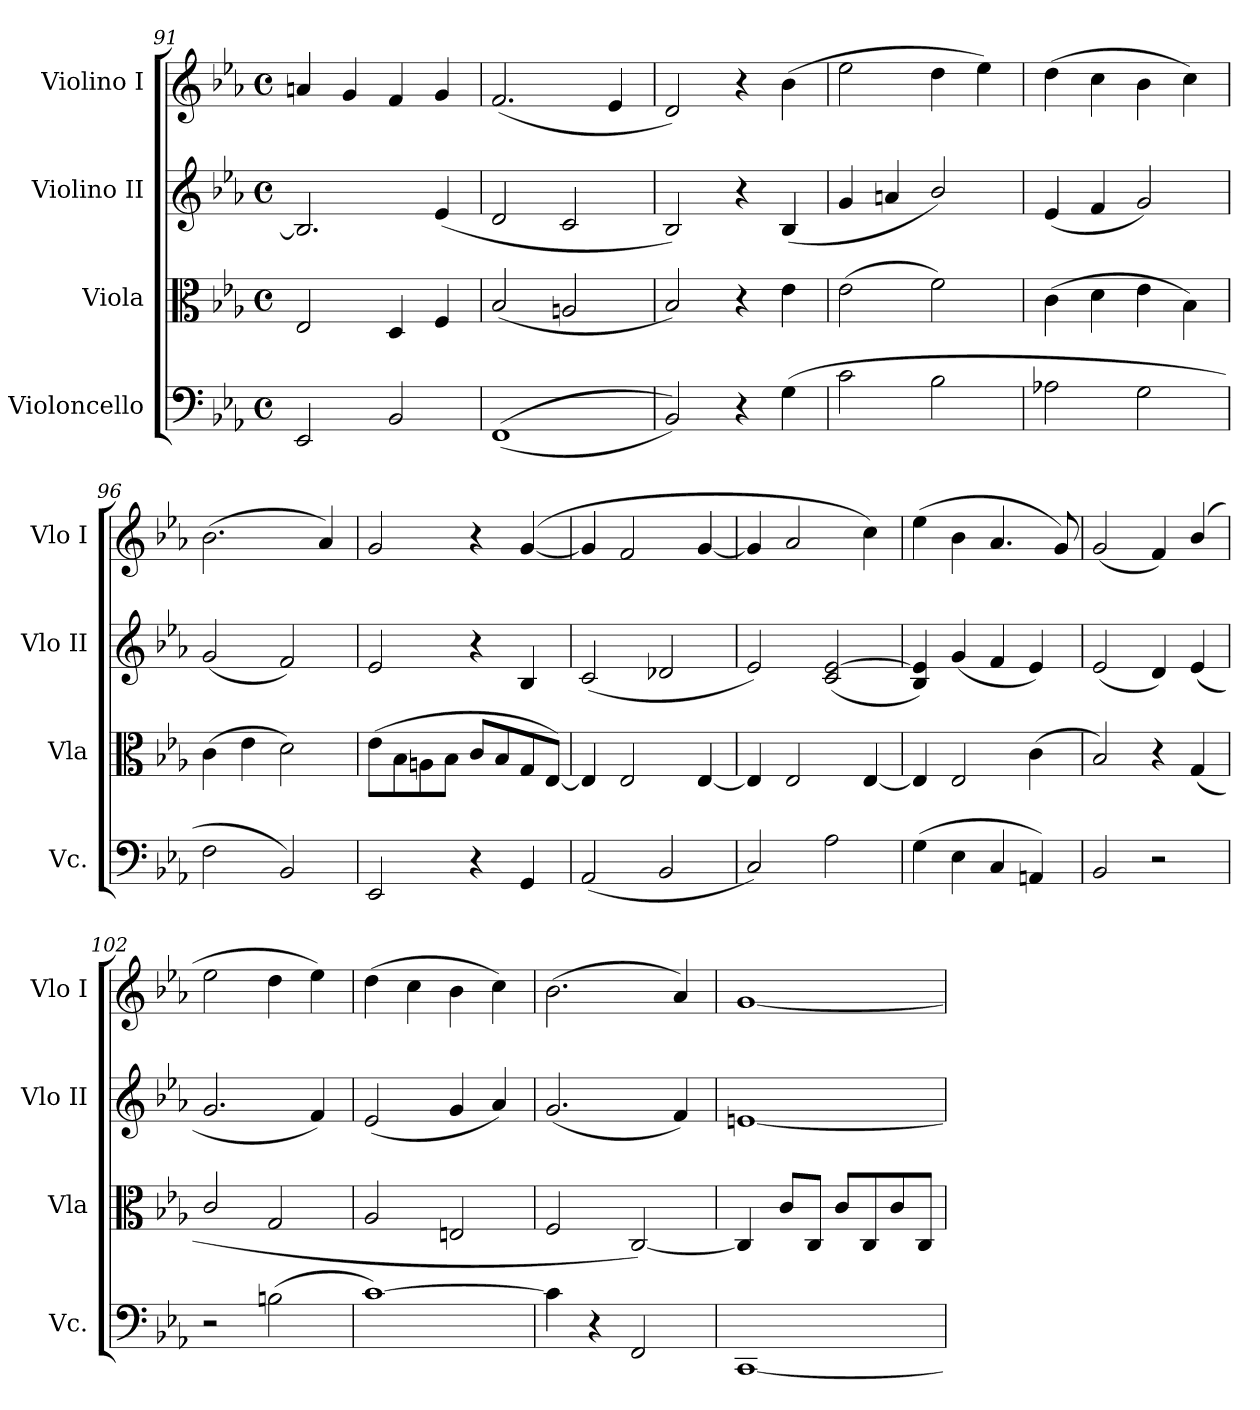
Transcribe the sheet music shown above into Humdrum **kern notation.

**kern	**kern	**kern	**kern
*part4	*part3	*part2	*part1
*staff4	*staff3	*staff2	*staff1
*I"Violoncello	*I"Viola	*I"Violino II	*I"Violino I
*I'Vc.	*I'Vla	*I'Vlo II	*I'Vlo I
*clefF4	*clefC3	*clefG2	*clefG2
*k[b-e-a-]	*k[b-e-a-]	*k[b-e-a-]	*k[b-e-a-]
*M4/4	*M4/4	*M4/4	*M4/4
*met(c)	*met(c)	*met(c)	*met(c)
=91	=91	=91	=91
2EE-/	2E-/	2.B-/]	4an/
.	.	.	4g/
2BB-/	4D/	.	4f/
.	4F/	(>4e-/	4g/
!!LO:LB:g=z
=92	=92	=92	=92
((1FF	(2B-/	2d/	(2.f/
.	2An/	2c/	.
.	.	.	4e-/
=93	=93	=93	=93
2BB-/))	2B-/)	2B-/)	2d/)
4r	4r	4r	4r
(>4G\	4e-\	(4B-/	(>4b-\
=94	=94	=94	=94
2c\	(>2e-\	4g/	2ee-\
.	.	4an/	.
2B-\	2f\)	2b-/)	4dd\
.	.	.	4ee-\)
=95	=95	=95	=95
2A-X\	(>4c\	(4e-/	(>4dd\
.	4d\	4f/	4cc\
2G\	4e-\	2g/)	4b-\
.	4B-\)	.	4cc\)
=96	=96	=96	=96
2F\	(>4c\	(2g/	(>2.b-\
.	4e-\	.	.
2BB-/)	2d\)	2f/)	.
.	.	.	4a-/)
=97	=97	=97	=97
2EE-/	(>8e-\L	2e-/	2g/
.	8B-\	.	.
.	8An\	.	.
.	8B-\J	.	.
4r	8c/L	4r	4r
.	8B-/	.	.
4GG/	8G/	4B-/	(>[4g/
.	[8E-/J)	.	.
=98	=98	=98	=98
(2AA-/	4E-/]	(2c/	4g/]
.	2E-/	.	2f/
2BB-/	.	2d-X/	.
.	[4E-/	.	[4g/
=99	=99	=99	=99
2C/)	4E-/]	2e-/)	4g/]
.	2E-/	.	2a-/
2A-\	.	(>2c/ [2e-/	.
.	[4E-/	.	4cc\)
=100	=100	=100	=100
(>4G\	4E-/]	4B-/ 4e-/])	(>4ee-\
4E-\	2E-/	(4g/	4b-\
4C/	.	4f/	4.a-/
4AAn/)	(>4c\	4e-/)	.
.	.	.	8g/)
=101	=101	=101	=101
2BB-/	2B-/)	(2e-/	(2g/
2r	4r	4d/)	4f/)
.	(>4G/	(4e-/	(4b-/
=102	=102	=102	=102
2r	2c/	2.g/	2ee-\
(>2Bn\	2G/	.	4dd\
.	.	4f/)	4ee-\)
=103	=103	=103	=103
[1c)	2A-/	(2e-/	(>4dd\
.	.	.	4cc\
.	2En/	4g/	4b-\
.	.	4a-/)	4cc\)
=104	=104	=104	=104
4c\]	2F/	(2.g/	(>2.b-\
4r	.	.	.
2FF/	[2C/)	.	.
.	.	4f/)	4a-/)
!!LO:LB:g=z
=105	=105	=105	=105
[1CC	4C/]	[1en	[1g
.	8c/L	.	.
.	8C/J	.	.
.	8c/L	.	.
.	8C/	.	.
.	8c/	.	.
.	8C/J	.	.
=	=	=	=
*-	*-	*-	*-
